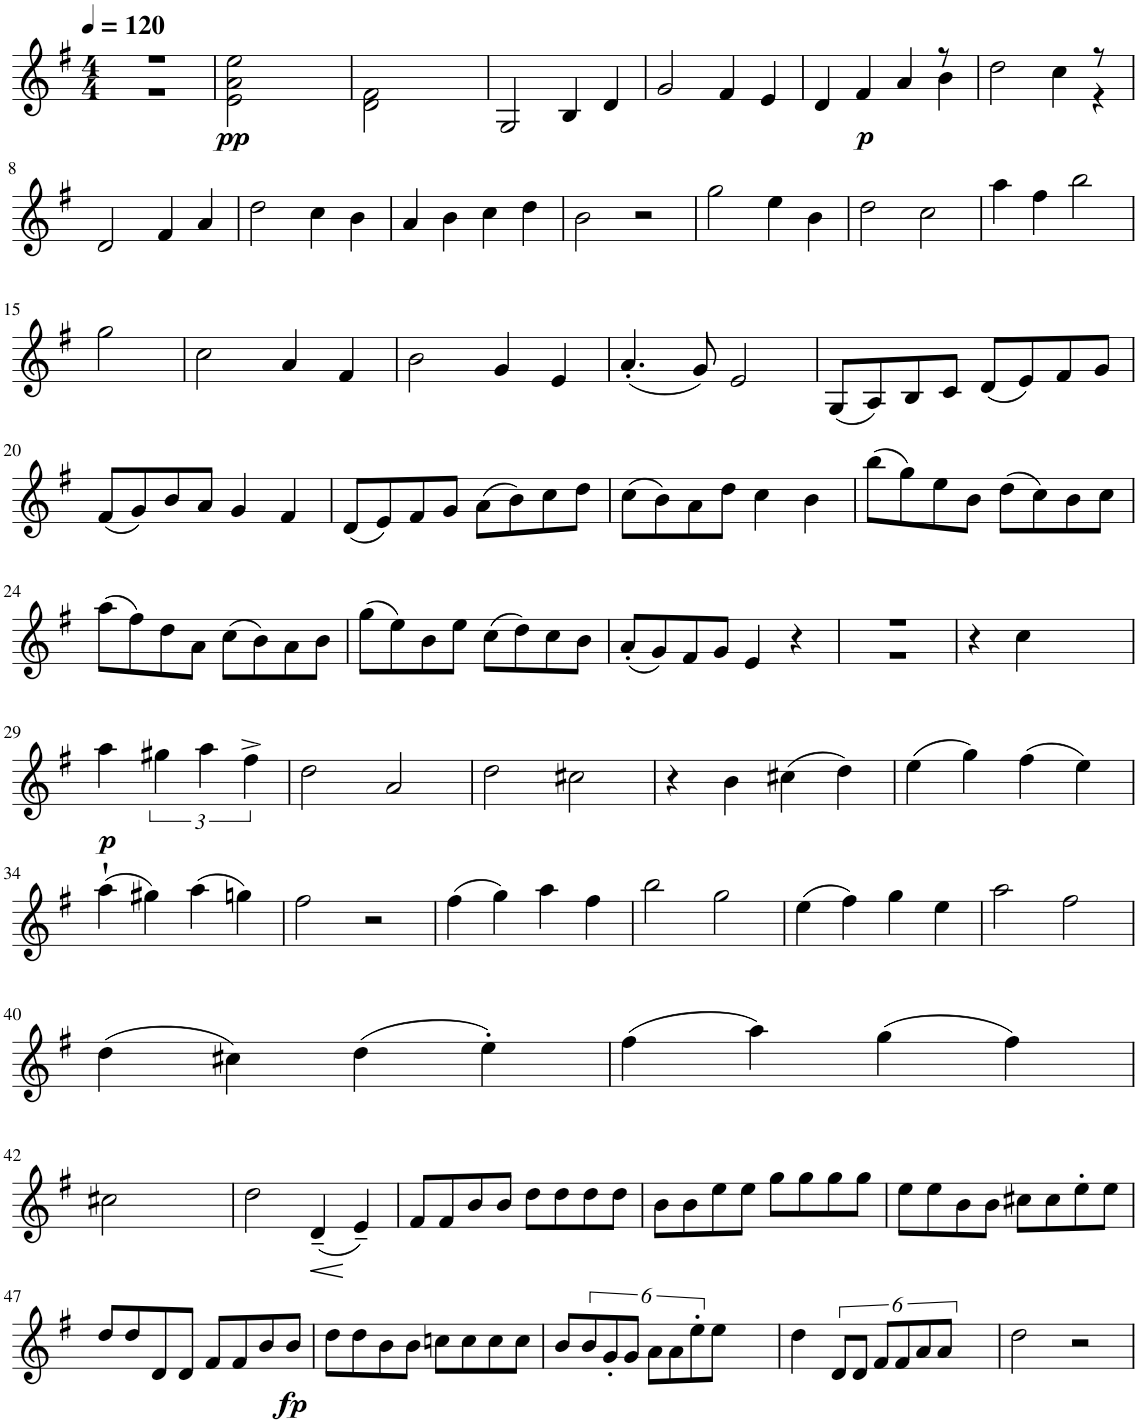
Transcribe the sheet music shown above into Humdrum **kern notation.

**kern	**dynam
*part1	*part1
*staff1	*staff1
*clefG2	*
*k[f#]	*
*M4/4	*
*MM120	*
=1	=1
*^	*
1r	1r	.
=2	=2	=2
!	!	!LO:DY:b
*v	*v	*
2e\ 2a\ 2ee\	pp
2ryy	.
=3	=3
2d\ 2f#\	.
2ryy	.
=4	=4
2G/	.
4B/	.
4d/	.
=5	=5
2g/	.
4f#/	.
4e/	.
=6	=6
*^	*
4d/	2.ryy	.
!	!	!LO:DY:b
4f#/	.	p
4a/	.	.
8r	4b\	.
8ryy	.	.
=7	=7	=7
2dd\	2.ryy	.
4cc\	.	.
8r	4r	.
8ryy	.	.
*v	*v	*
!!LO:LB:g=z
=8	=8
2d/	.
4f#/	.
4a/	.
=9	=9
2dd\	.
4cc\	.
4b\	.
=10	=10
4a/	.
4b\	.
4cc\	.
4dd\	.
=11	=11
2b\	.
2r	.
=12	=12
2gg\	.
4ee\	.
4b\	.
=13	=13
2dd\	.
2cc\	.
=14	=14
4aa\	.
4ff#\	.
2bb\	.
!!LO:LB:g=z
=15	=15
2gg\	.
=16	=16
2cc\	.
4a/	.
4f#/	.
=17	=17
2b\	.
4g/	.
4e/	.
=18	=18
(<4.a'/	.
8g/)	.
2e/	.
=19	=19
(<8G/L	.
8A/)	.
8B/	.
8c/J	.
(<8d/L	.
8e/)	.
8f#/	.
8g/J	.
!!LO:LB:g=z
=20	=20
(<8f#/L	.
8g/)	.
8b/	.
8a/J	.
4g/	.
4f#/	.
=21	=21
(<8d/L	.
8e/)	.
8f#/	.
8g/J	.
(>8a\L	.
8b\)	.
8cc\	.
8dd\J	.
=22	=22
(>8cc\L	.
8b\)	.
8a\	.
8dd\J	.
4cc\	.
4b\	.
=23	=23
(>8bb\L	.
8gg\)	.
8ee\	.
8b\J	.
(>8dd\L	.
8cc\)	.
8b\	.
8cc\J	.
!!LO:LB:g=z
=24	=24
(>8aa\L	.
8ff#\)	.
8dd\	.
8a\J	.
(>8cc\L	.
8b\)	.
8a\	.
8b\J	.
=25	=25
(>8gg\L	.
8ee\)	.
8b\	.
8ee\J	.
(>8cc\L	.
8dd\)	.
8cc\	.
8b\J	.
=26	=26
(<8a'/L	.
8g/)	.
8f#/	.
8g/J	.
4e/	.
4r	.
=27	=27
*^	*
1r	1r	.
*v	*v	*
=28	=28
4r	.
4cc\	.
2ryy	.
!!LO:LB:g=z
=29	=29
!	!LO:DY:b
4aa\	p
6gg#X\	.
6aa\	.
6ff#^\	.
=30	=30
2dd\	.
2a/	.
=31	=31
2dd\	.
2cc#X\	.
=32	=32
4r	.
4b\	.
(>4cc#X\	.
4dd\)	.
=33	=33
(>4ee\	.
4gg\)	.
(>4ff#\	.
4ee\)	.
!!LO:LB:g=z
=34	=34
(>4aa`\	.
4gg#X\)	.
(>4aa\	.
4ggn\)	.
=35	=35
2ff#\	.
2r	.
=36	=36
(>4ff#\	.
4gg\)	.
4aa\	.
4ff#\	.
=37	=37
2bb\	.
2gg\	.
=38	=38
(>4ee\	.
4ff#\)	.
4gg\	.
4ee\	.
=39	=39
2aa\	.
2ff#\	.
!!LO:LB:g=z
=40	=40
(>4dd\	.
4cc#X\)	.
(>4dd\	.
4ee'\)	.
=41	=41
(>4ff#\	.
4aa\)	.
(>4gg\	.
4ff#\)	.
!!LO:LB:g=z
=42	=42
2cc#X\	.
2ryy	.
=43	=43
2dd\	.
!	!LO:HP:b
(<4d~/	<
4e~/)	[
=44	=44
8f#/L	.
8f#/	.
8b/	.
8b/J	.
8dd\L	.
8dd\	.
8dd\	.
8dd\J	.
=45	=45
8b\L	.
8b\	.
8ee\	.
8ee\J	.
8gg\L	.
8gg\	.
8gg\	.
8gg\J	.
=46	=46
8ee\L	.
8ee\	.
8b\	.
8b\J	.
8cc#X\L	.
8cc#\	.
8ee'\	.
8ee\J	.
!!LO:LB:g=z
=47	=47
8dd/L	.
8dd/	.
8d/	.
8d/J	.
8f#/L	.
8f#/	.
8b/	.
!	!LO:DY:b
8b/J	fp
=48	=48
8dd\L	.
8dd\	.
8b\	.
8b\J	.
8ccn\L	.
8cc\	.
8cc\	.
8cc\J	.
=49	=49
8b/L	.
12b/	.
12g'/	.
12g/J	.
12a\L	.
12a\	.
12ee'\	.
8ee\J	.
4ryy	.
=50	=50
4dd\	.
12d/L	.
12d/J	.
12f#/L	.
12f#/	.
12a/	.
12a/J	.
4ryy	.
=51	=51
2dd\	.
2r	.
=	=
*-	*-
